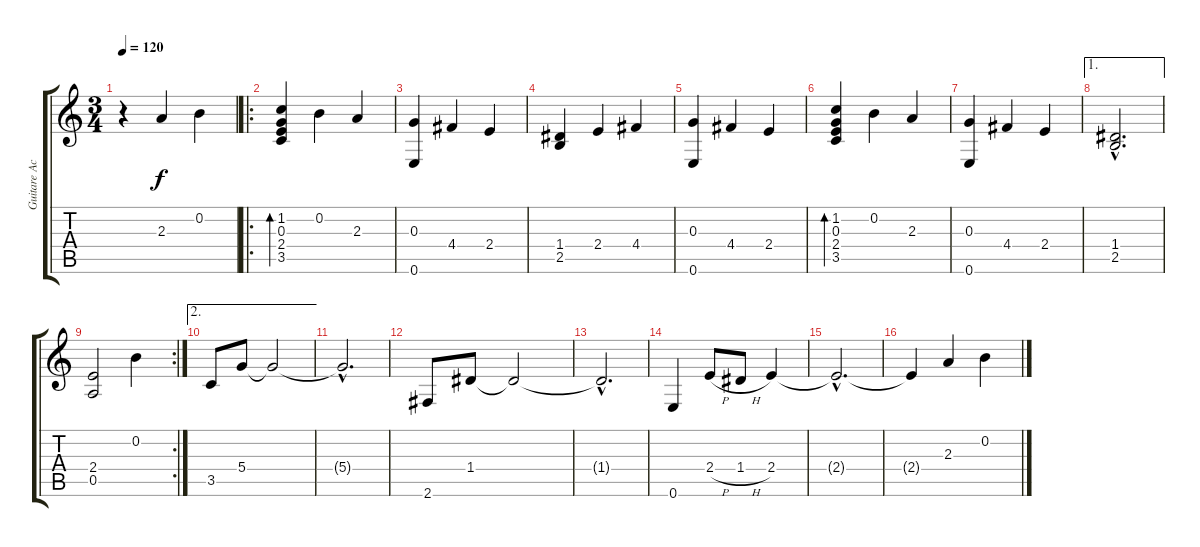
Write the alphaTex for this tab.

\track ("Guitare Acoustique" "Guitare Ac") {instrument acousticguitarsteel}
\staff {score tabs}
\tuning (E4 B3 G3 D3 A2 E2) {hide}
\ts (3 4)
\tempo 120
\clef g2
\ks c
r.4{dy f instrument acousticguitarsteel} 2.3.4 0.2.4 |
\ro
(1.2 0.3 2.4 3.5).4{bd 480} 0.2.4 2.3.4 |
(0.3 0.6).4 4.4.4 2.4.4 |
(1.4 2.5).4 2.4.4 4.4.4 |
(0.3 0.6).4 4.4.4 2.4.4 |
(1.2 0.3 2.4 3.5).4{bd 480} 0.2.4 2.3.4 |
(0.3 0.6).4 4.4.4 2.4.4 |
\ae 1
(1.4 2.5{hac}).2{d} |
\rc 2
(2.4 0.5).2 0.2.4 |
\ae 2
3.5.8 5.4.8 5.4{t}.2 |
5.4{hac t}.2{d} |
2.6.8 1.4.8 1.4{t}.2 |
1.4{hac t}.2{d} |
0.6.4 2.4{h}.8 1.4{h}.8 2.4.4 |
2.4{hac t}.2{d} |
2.4{t}.4 2.3.4 0.2.4
